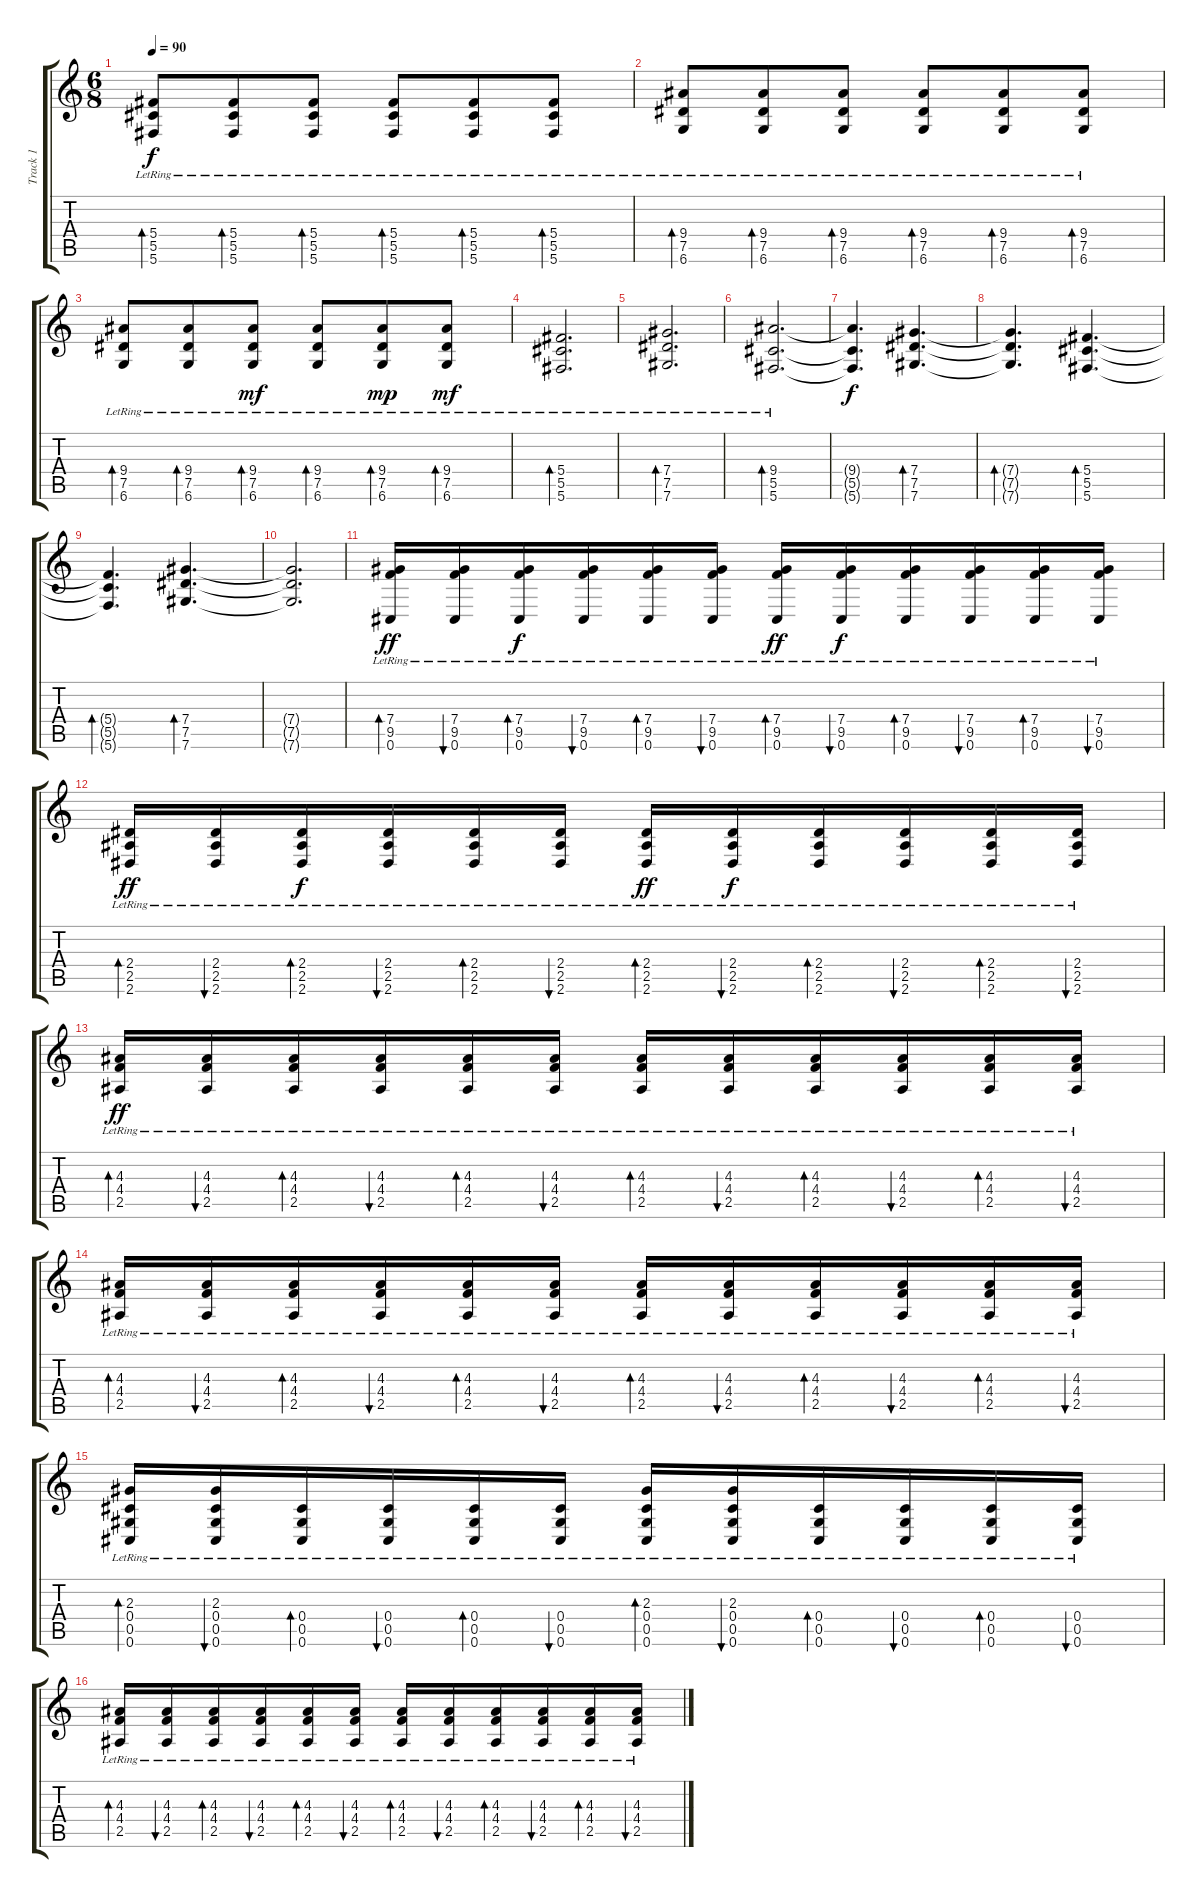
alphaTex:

\track ("Track 1" "Track 1") {instrument acousticguitarsteel}
\staff {score tabs}
\tuning (Eb4 Bb3 Gb3 Db3 Ab2 Db2) {hide}
\ts (6 8)
\tempo 90
\clef g2
\ks c
(5.4{lr} 5.5{lr} 5.6{lr}).8{bd 60 dy f} (5.4{lr} 5.5{lr} 5.6{lr}).8{bd 60} (5.4{lr} 5.5{lr} 5.6{lr}).8{bd 60} (5.4{lr} 5.5{lr} 5.6{lr}).8{bd 60} (5.4{lr} 5.5{lr} 5.6{lr}).8{bd 60} (5.4{lr} 5.5{lr} 5.6{lr}).8{bd 60} |
(9.4{lr} 7.5{lr} 6.6{lr}).8{bd 60} (9.4{lr} 7.5{lr} 6.6{lr}).8{bd 60} (9.4{lr} 7.5{lr} 6.6{lr}).8{bd 60} (9.4{lr} 7.5{lr} 6.6{lr}).8{bd 60} (9.4{lr} 7.5{lr} 6.6{lr}).8{bd 60} (9.4{lr} 7.5{lr} 6.6{lr}).8{bd 60} |
(9.4{lr} 7.5{lr} 6.6{lr}).8{bd 60} (9.4{lr} 7.5{lr} 6.6{lr}).8{bd 60} (9.4{lr} 7.5{lr} 6.6{lr}).8{bd 60 dy mf} (9.4{lr} 7.5{lr} 6.6{lr}).8{bd 60} (9.4{lr} 7.5{lr} 6.6{lr}).8{bd 60 dy mp} (9.4{lr} 7.5{lr} 6.6{lr}).8{bd 60 dy mf} |
(5.4{lr} 5.5{lr} 5.6{lr}).2{d bd 240} |
(7.4{lr} 7.5{lr} 7.6{lr}).2{d bd 120} |
(9.4{lr} 5.5{lr} 5.6{lr}).2{d bd 120} |
(9.4{t} 5.5{t} 5.6{t}).4{d dy f} (7.4 7.5 7.6).4{d bd 60} |
(7.4{t} 7.5{t} 7.6{t}).4{d bd 120} (5.4 5.5 5.6).4{d bd 60} |
(5.4{t} 5.5{t} 5.6{t}).4{d bd 120} (7.4 7.5 7.6).4{d bd 60} |
(7.4{t} 7.5{t} 7.6{t}).2{d} |
(7.4{lr} 9.5{lr} 0.6{lr}).16{bd 120 dy ff} (7.4{lr} 9.5{lr} 0.6{lr}).16{bu 60} (7.4 9.5{lr} 0.6{lr}).16{bd 60 dy f} (7.4 9.5{lr} 0.6{lr}).16{bu 60} (7.4 9.5{lr} 0.6{lr}).16{bd 60} (7.4 9.5{lr} 0.6{lr}).16{bu 60} (7.4{lr} 9.5{lr} 0.6{lr}).16{bd 60 dy ff} (7.4{lr} 9.5{lr} 0.6{lr}).16{bu 60 dy f} (7.4 9.5{lr} 0.6{lr}).16{bd 60} (7.4 9.5{lr} 0.6{lr}).16{bu 60} (7.4 9.5{lr} 0.6{lr}).16{bd 60} (7.4 9.5{lr} 0.6{lr}).16{bu 60} |
(2.4{lr} 2.5{lr} 2.6{lr}).16{bd 120 dy ff} (2.4{lr} 2.5{lr} 2.6{lr}).16{bu 60} (2.4 2.5{lr} 2.6{lr}).16{bd 60 dy f} (2.4 2.5{lr} 2.6{lr}).16{bu 60} (2.4 2.5{lr} 2.6{lr}).16{bd 60} (2.4 2.5{lr} 2.6{lr}).16{bu 60} (2.4{lr} 2.5{lr} 2.6{lr}).16{bd 60 dy ff} (2.4{lr} 2.5{lr} 2.6{lr}).16{bu 60 dy f} (2.4 2.5{lr} 2.6{lr}).16{bd 60} (2.4 2.5{lr} 2.6{lr}).16{bu 60} (2.4 2.5{lr} 2.6{lr}).16{bd 60} (2.4 2.5{lr} 2.6).16{bu 60} |
(4.3{lr} 4.4{lr} 2.5{lr}).16{bd 120 dy ff} (4.3{lr} 4.4{lr} 2.5{lr}).16{bu 60} (4.3 4.4{lr} 2.5{lr}).16{bd 60} (4.3 4.4{lr} 2.5{lr}).16{bu 60} (4.3 4.4{lr} 2.5{lr}).16{bd 60} (4.3 4.4{lr} 2.5{lr}).16{bu 60} (4.3{lr} 4.4{lr} 2.5{lr}).16{bd 60} (4.3{lr} 4.4{lr} 2.5{lr}).16{bu 60} (4.3 4.4{lr} 2.5{lr}).16{bd 60} (4.3 4.4{lr} 2.5{lr}).16{bu 60} (4.3 4.4{lr} 2.5{lr}).16{bd 60} (4.3 4.4{lr} 2.5{lr}).16{bu 60} |
(4.3{lr} 4.4{lr} 2.5{lr}).16{bd 120} (4.3{lr} 4.4{lr} 2.5{lr}).16{bu 60} (4.3 4.4{lr} 2.5{lr}).16{bd 60} (4.3 4.4{lr} 2.5{lr}).16{bu 60} (4.3 4.4{lr} 2.5{lr}).16{bd 60} (4.3 4.4{lr} 2.5{lr}).16{bu 60} (4.3{lr} 4.4{lr} 2.5{lr}).16{bd 60} (4.3{lr} 4.4{lr} 2.5{lr}).16{bu 60} (4.3 4.4{lr} 2.5{lr}).16{bd 60} (4.3 4.4{lr} 2.5{lr}).16{bu 60} (4.3 4.4{lr} 2.5{lr}).16{bd 60} (4.3 4.4{lr} 2.5{lr}).16{bu 60} |
(2.3{lr} 0.4{lr} 0.5{lr} 0.6{lr}).16{bd 30} (2.3{lr} 0.4{lr} 0.5{lr} 0.6{lr}).16{bu 60} (0.4{lr} 0.5{lr} 0.6{lr}).16{bd 60} (0.4{lr} 0.5{lr} 0.6{lr}).16{bu 60} (0.4{lr} 0.5{lr} 0.6{lr}).16{bd 60} (0.4{lr} 0.5{lr} 0.6{lr}).16{bu 60} (2.3{lr} 0.4{lr} 0.5{lr} 0.6{lr}).16{bd 30} (2.3{lr} 0.4{lr} 0.5{lr} 0.6{lr}).16{bu 60} (0.4{lr} 0.5{lr} 0.6{lr}).16{bd 60} (0.4{lr} 0.5{lr} 0.6{lr}).16{bu 60} (0.4{lr} 0.5{lr} 0.6{lr}).16{bd 60} (0.4{lr} 0.5{lr} 0.6).16{bu 60} |
(4.3{lr} 4.4{lr} 2.5{lr}).16{bd 120} (4.3{lr} 4.4{lr} 2.5{lr}).16{bu 60} (4.3 4.4{lr} 2.5{lr}).16{bd 60} (4.3 4.4{lr} 2.5{lr}).16{bu 60} (4.3 4.4{lr} 2.5{lr}).16{bd 60} (4.3 4.4{lr} 2.5{lr}).16{bu 60} (4.3{lr} 4.4{lr} 2.5{lr}).16{bd 60} (4.3{lr} 4.4{lr} 2.5{lr}).16{bu 60} (4.3 4.4{lr} 2.5{lr}).16{bd 60} (4.3 4.4{lr} 2.5{lr}).16{bu 60} (4.3 4.4{lr} 2.5{lr}).16{bd 60} (4.3 4.4{lr} 2.5{lr}).16{bu 60}
